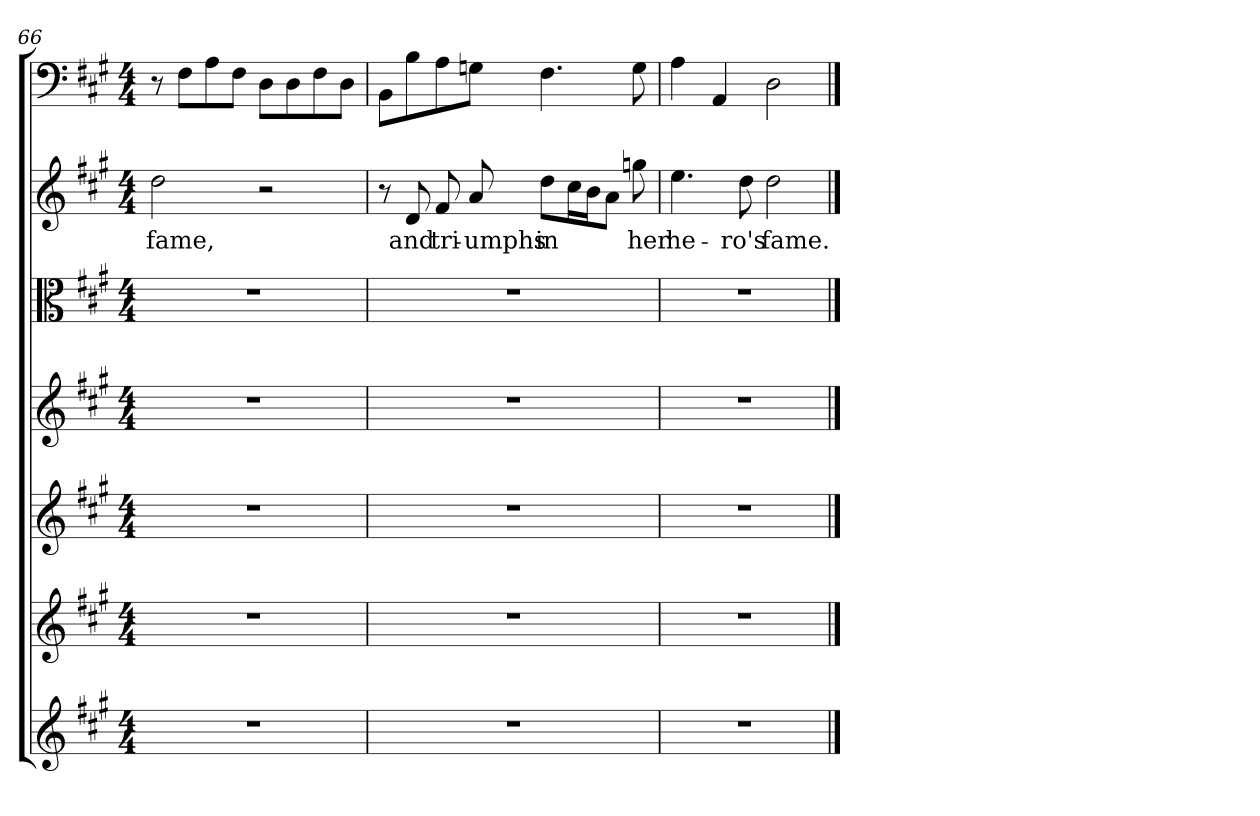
**kern	**kern	**kern	**kern	**kern	**kern	**text	**kern
*part7	*part6	*part5	*part4	*part3	*part2	*part2	*part1
*staff7	*staff6	*staff5	*staff4	*staff3	*staff2	*staff2	*staff1
*clefG2	*clefG2	*clefG2	*clefG2	*clefC3	*clefG2	*	*clefF4
*k[f#c#g#]	*k[f#c#g#]	*k[f#c#g#]	*k[f#c#g#]	*k[f#c#g#]	*k[f#c#g#]	*	*k[f#c#g#]
*A:	*A:	*A:	*A:	*A:	*A:	*	*A:
*M4/4	*M4/4	*M4/4	*M4/4	*M4/4	*M4/4	*	*M4/4
=66	=66	=66	=66	=66	=66	=66	=66
1r	1r	1r	1r	1r	2dd\	fame,	8r
.	.	.	.	.	.	.	8F#\L
.	.	.	.	.	.	.	8A\
.	.	.	.	.	.	.	8F#\J
.	.	.	.	.	2r	.	8D\L
.	.	.	.	.	.	.	8D\
.	.	.	.	.	.	.	8F#\
.	.	.	.	.	.	.	8D\J
=67	=67	=67	=67	=67	=67	=67	=67
1r	1r	1r	1r	1r	8r	.	8BB\L
.	.	.	.	.	8d/	and	8B\
.	.	.	.	.	8f#/	tri-	8A\
.	.	.	.	.	8a/	-umphs	8Gn\J
.	.	.	.	.	8dd\L	in	4.F#\
.	.	.	.	.	16cc#\L	.	.
.	.	.	.	.	16b\J	.	.
.	.	.	.	.	8a\J	.	.
.	.	.	.	.	8ggn\	her	8G\
=68	=68	=68	=68	=68	=68	=68	=68
1r	1r	1r	1r	1r	4.ee\	he-	4A\
.	.	.	.	.	.	.	4AA/
.	.	.	.	.	8dd\	-ro's	.
.	.	.	.	.	2dd\	fame.	2D\
==	==	==	==	==	==	==	==
*-	*-	*-	*-	*-	*-	*-	*-
